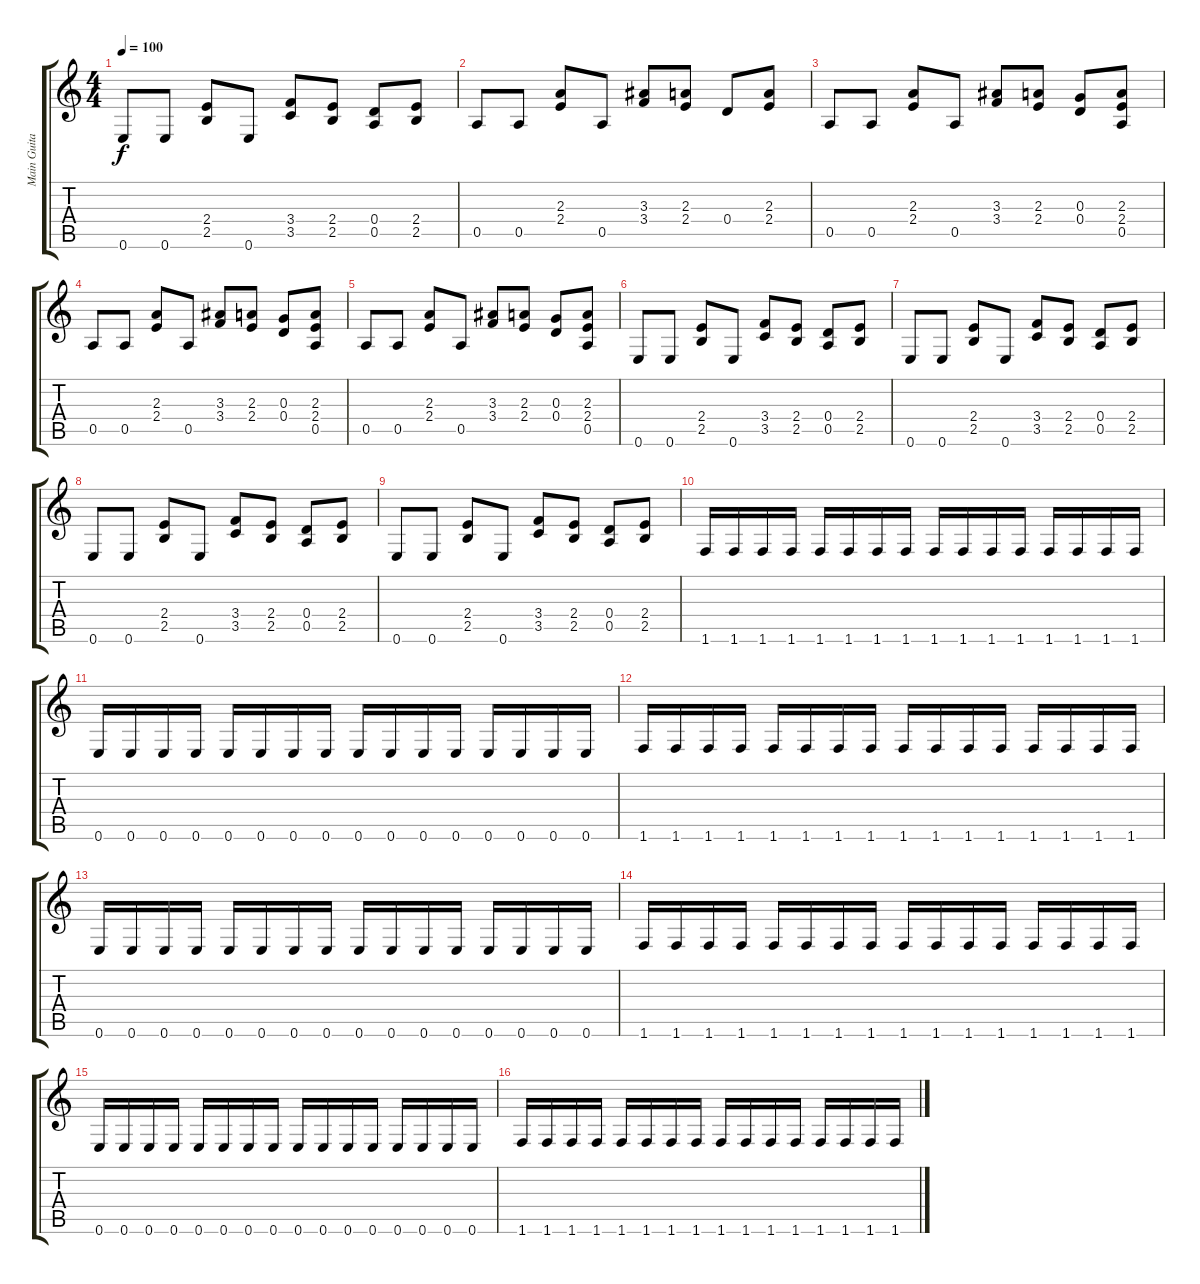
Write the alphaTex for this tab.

\track ("Main Guitar" "Main Guita") {instrument distortionguitar}
\staff {score tabs}
\tuning (E4 B3 G3 D3 A2 E2) {hide}
\ts (4 4)
\tempo 100
\clef g2
\ks c
0.6.8{dy f} 0.6.8 (2.4 2.5).8 0.6.8 (3.4 3.5).8 (2.4 2.5).8 (0.4 0.5).8 (2.4 2.5).8 |
0.5.8 0.5.8 (2.3 2.4).8 0.5.8 (3.3 3.4).8 (2.3 2.4).8 0.4.8 (2.3 2.4).8 |
0.5.8 0.5.8 (2.3 2.4).8 0.5.8 (3.3 3.4).8 (2.3 2.4).8 (0.3 0.4).8 (2.3 2.4 0.5).8 |
0.5.8 0.5.8 (2.3 2.4).8 0.5.8 (3.3 3.4).8 (2.3 2.4).8 (0.3 0.4).8 (2.3 2.4 0.5).8 |
0.5.8 0.5.8 (2.3 2.4).8 0.5.8 (3.3 3.4).8 (2.3 2.4).8 (0.3 0.4).8 (2.3 2.4 0.5).8 |
0.6.8 0.6.8 (2.4 2.5).8 0.6.8 (3.4 3.5).8 (2.4 2.5).8 (0.4 0.5).8 (2.4 2.5).8 |
0.6.8 0.6.8 (2.4 2.5).8 0.6.8 (3.4 3.5).8 (2.4 2.5).8 (0.4 0.5).8 (2.4 2.5).8 |
0.6.8 0.6.8 (2.4 2.5).8 0.6.8 (3.4 3.5).8 (2.4 2.5).8 (0.4 0.5).8 (2.4 2.5).8 |
0.6.8 0.6.8 (2.4 2.5).8 0.6.8 (3.4 3.5).8 (2.4 2.5).8 (0.4 0.5).8 (2.4 2.5).8 |
1.6.16 1.6.16 1.6.16 1.6.16 1.6.16 1.6.16 1.6.16 1.6.16 1.6.16 1.6.16 1.6.16 1.6.16 1.6.16 1.6.16 1.6.16 1.6.16 |
0.6.16 0.6.16 0.6.16 0.6.16 0.6.16 0.6.16 0.6.16 0.6.16 0.6.16 0.6.16 0.6.16 0.6.16 0.6.16 0.6.16 0.6.16 0.6.16 |
1.6.16 1.6.16 1.6.16 1.6.16 1.6.16 1.6.16 1.6.16 1.6.16 1.6.16 1.6.16 1.6.16 1.6.16 1.6.16 1.6.16 1.6.16 1.6.16 |
0.6.16 0.6.16 0.6.16 0.6.16 0.6.16 0.6.16 0.6.16 0.6.16 0.6.16 0.6.16 0.6.16 0.6.16 0.6.16 0.6.16 0.6.16 0.6.16 |
1.6.16 1.6.16 1.6.16 1.6.16 1.6.16 1.6.16 1.6.16 1.6.16 1.6.16 1.6.16 1.6.16 1.6.16 1.6.16 1.6.16 1.6.16 1.6.16 |
0.6.16 0.6.16 0.6.16 0.6.16 0.6.16 0.6.16 0.6.16 0.6.16 0.6.16 0.6.16 0.6.16 0.6.16 0.6.16 0.6.16 0.6.16 0.6.16 |
1.6.16 1.6.16 1.6.16 1.6.16 1.6.16 1.6.16 1.6.16 1.6.16 1.6.16 1.6.16 1.6.16 1.6.16 1.6.16 1.6.16 1.6.16 1.6.16
